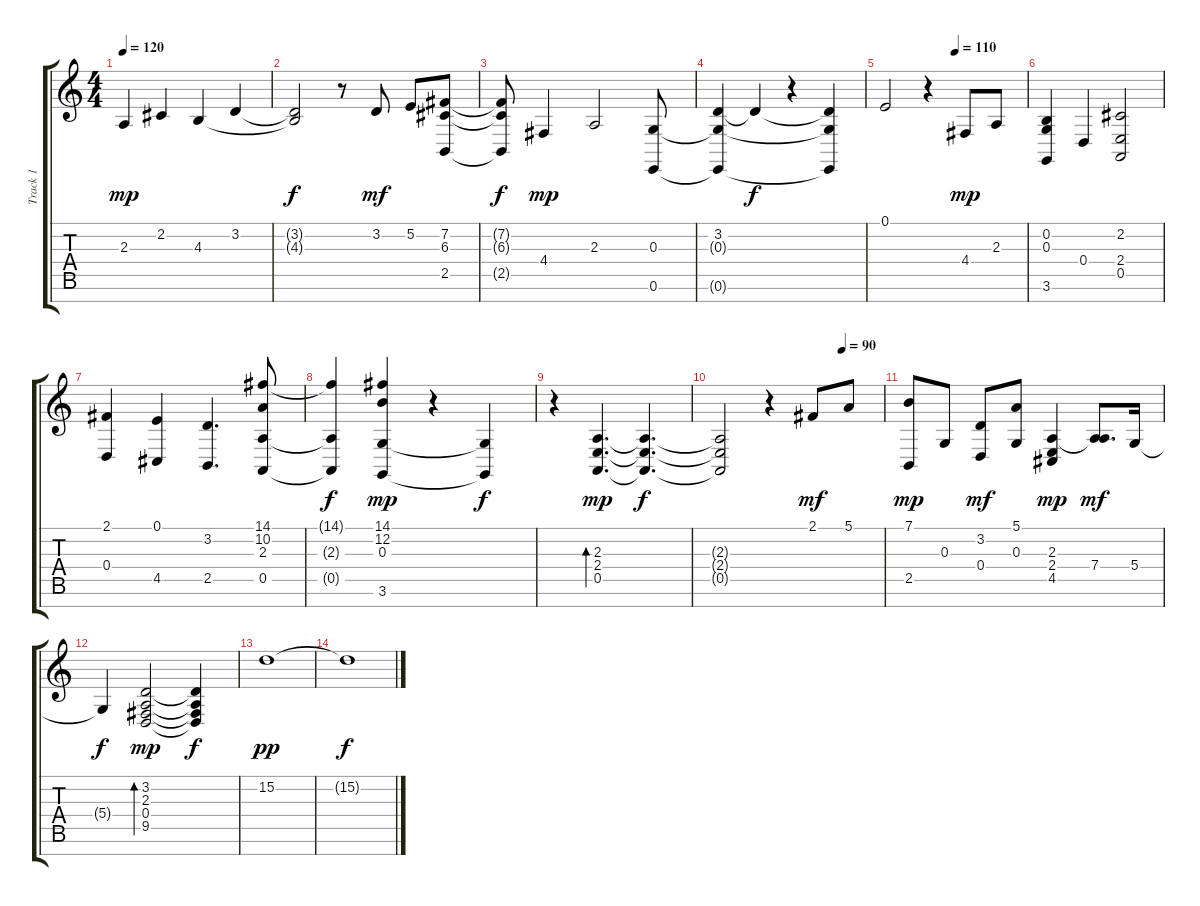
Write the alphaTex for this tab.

\track ("Track 1" "Track 1") {instrument brightacousticpiano}
\staff {score tabs}
\tuning (E4 B3 G3 D3 A2 E2 B1) {hide}
\ts (4 4)
\tempo 120
\clef g2
\ks c
2.3.4{dy mp} 2.2.4 4.3.4 3.2.4 |
(3.2{t} 4.3{t}).2{dy f} r.8 3.2.8{dy mf} 5.2.8 (7.2 6.3 2.5).8 |
(7.2{t} 6.3{t} 2.5{t}).8{dy f} 4.4.4{dy mp} 2.3.2 (0.3 0.6).8 |
(3.2 0.3{t} 0.6{t}).4 3.2{t}.4{dy f} r.4 (3.2{t} 0.3{t} 0.6{t}).4 |
\tempo (110 0.5)
0.1.2 r.4 4.4.8{dy mp} 2.3.8 |
(0.2 0.3 3.6).4 0.4.4 (2.2 2.4 0.5).2 |
(2.1 0.4).4 (0.1 4.5).4 (3.2 2.5).4{d} (14.1 10.2 2.3 0.5).8 |
(14.1{t} 2.3{t} 0.5{t}).4{dy f} (14.1 12.2 0.3 3.6).4{dy mp} r.4 (0.3{t} 3.6{t}).4{dy f} |
r.4 (2.3 2.4 0.5).4{d bd 480 dy mp} (2.3{t} 2.4{t} 0.5{t}).4{d dy f} |
\tempo (90 0.75)
(2.3{t} 2.4{t} 0.5{t}).2 r.4 2.1.8{dy mf} 5.1.8 |
(7.1 2.5).8{dy mp} 0.3.8 (3.2 0.4).8{dy mf} (5.1 0.3).8 (2.3 2.4 4.5).4{dy mp} (2.3{t} 7.4).8{d dy mf} 5.4.16 |
5.4{t}.4{dy f} (3.2 2.3 0.4 9.5).2{bd 480 dy mp} (3.2{t} 2.3{t} 0.4{t} 9.5{t}).4{dy f} |
15.2.1{dy pp instrument fx5brightness} |
15.2{t}.1{dy f}
